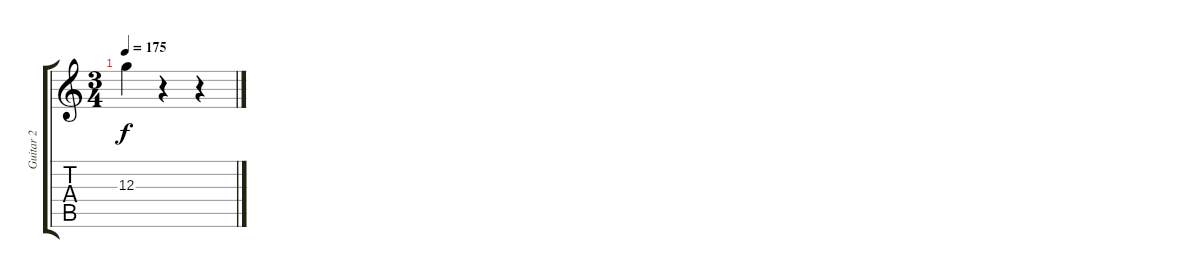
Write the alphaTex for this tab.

\track ("Guitar 2" "Guitar 2") {instrument overdrivenguitar}
\staff {score tabs}
\tuning (E4 B3 G3 D3 A2 E2) {hide}
\ts (3 4)
\tempo 175
\clef g2
\ks c
12.3.4{dy f} r.4 r.4
